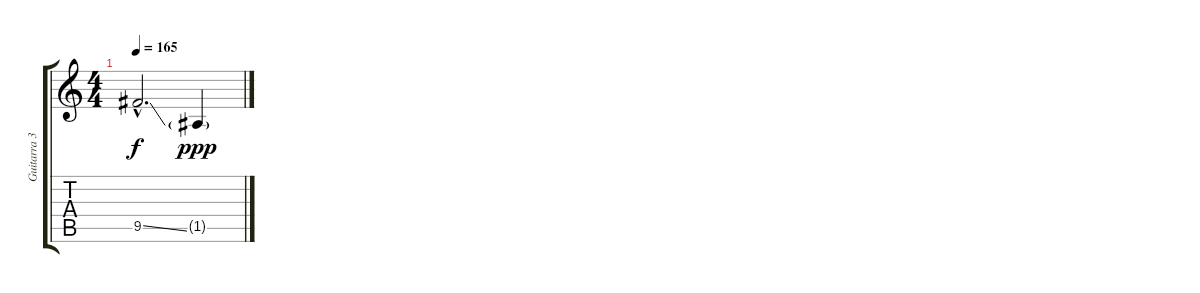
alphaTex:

\track ("Guitarra 3" "Guitarra 3") {instrument overdrivenguitar}
\staff {score tabs}
\tuning (E4 B3 G3 D3 A2 E2) {hide}
\ts (4 4)
\tempo 165
\clef g2
\ks c
9.5{ss hac}.2{d dy f} 1.5{g}.4{dy ppp}
